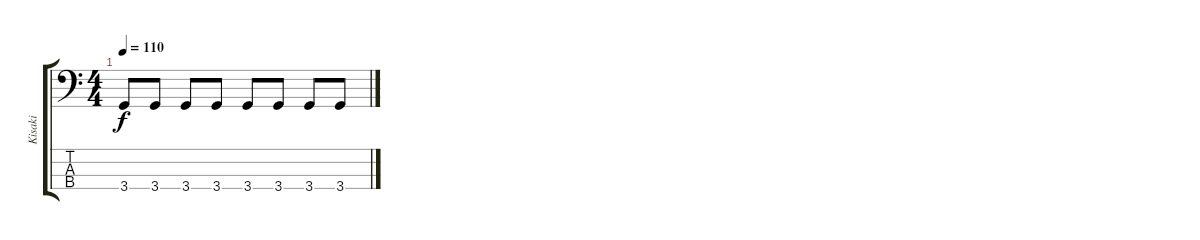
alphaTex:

\track ("Kisaki" "Kisaki") {instrument electricbasspick}
\staff {score tabs}
\tuning (G2 D2 A1 E1) {hide}
\ts (4 4)
\tempo 110
\clef f4
\ks c
3.4.8{dy f} 3.4.8 3.4.8 3.4.8 3.4.8 3.4.8 3.4.8 3.4.8
